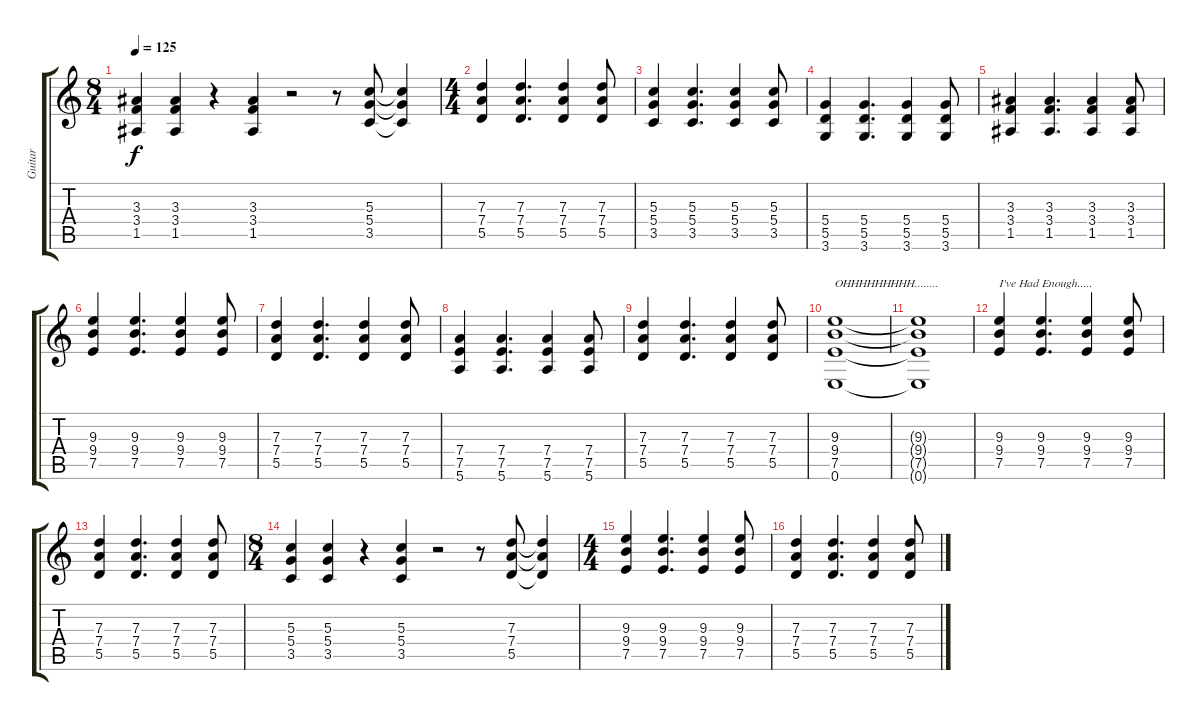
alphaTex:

\track ("Guitar" "Guitar") {instrument distortionguitar}
\staff {score tabs}
\tuning (E4 B3 G3 D3 A2 E2) {hide}
\ts (8 4)
\tempo 125
\clef g2
\ks c
(3.3 3.4 1.5).4{dy f} (3.3 3.4 1.5).4 r.4 (3.3 3.4 1.5).4 r.2 r.8 (5.3 5.4 3.5).8 (5.3{t} 5.4{t} 3.5{t}).4 |
\ts (4 4)
(7.3 7.4 5.5).4 (7.3 7.4 5.5).4{d} (7.3 7.4 5.5).4 (7.3 7.4 5.5).8 |
(5.3 5.4 3.5).4 (5.3 5.4 3.5).4{d} (5.3 5.4 3.5).4 (5.3 5.4 3.5).8 |
(5.4 5.5 3.6).4 (5.4 5.5 3.6).4{d} (5.4 5.5 3.6).4 (5.4 5.5 3.6).8 |
(3.3 3.4 1.5).4 (3.3 3.4 1.5).4{d} (3.3 3.4 1.5).4 (3.3 3.4 1.5).8 |
(9.3 9.4 7.5).4 (9.3 9.4 7.5).4{d} (9.3 9.4 7.5).4 (9.3 9.4 7.5).8 |
(7.3 7.4 5.5).4 (7.3 7.4 5.5).4{d} (7.3 7.4 5.5).4 (7.3 7.4 5.5).8 |
(7.4 7.5 5.6).4 (7.4 7.5 5.6).4{d} (7.4 7.5 5.6).4 (7.4 7.5 5.6).8 |
(7.3 7.4 5.5).4 (7.3 7.4 5.5).4{d} (7.3 7.4 5.5).4 (7.3 7.4 5.5).8 |
(9.3 9.4 7.5 0.6).1{txt "OHHHHHHHHH........"} |
(9.3{t} 9.4{t} 7.5{t} 0.6{t}).1 |
(9.3 9.4 7.5).4{txt "I've Had Enough....."} (9.3 9.4 7.5).4{d} (9.3 9.4 7.5).4 (9.3 9.4 7.5).8 |
(7.3 7.4 5.5).4 (7.3 7.4 5.5).4{d} (7.3 7.4 5.5).4 (7.3 7.4 5.5).8 |
\ts (8 4)
(5.3 5.4 3.5).4 (5.3 5.4 3.5).4 r.4 (5.3 5.4 3.5).4 r.2 r.8 (7.3 7.4 5.5).8 (7.3{t} 7.4{t} 5.5{t}).4 |
\ts (4 4)
(9.3 9.4 7.5).4 (9.3 9.4 7.5).4{d} (9.3 9.4 7.5).4 (9.3 9.4 7.5).8 |
(7.3 7.4 5.5).4 (7.3 7.4 5.5).4{d} (7.3 7.4 5.5).4 (7.3 7.4 5.5).8
